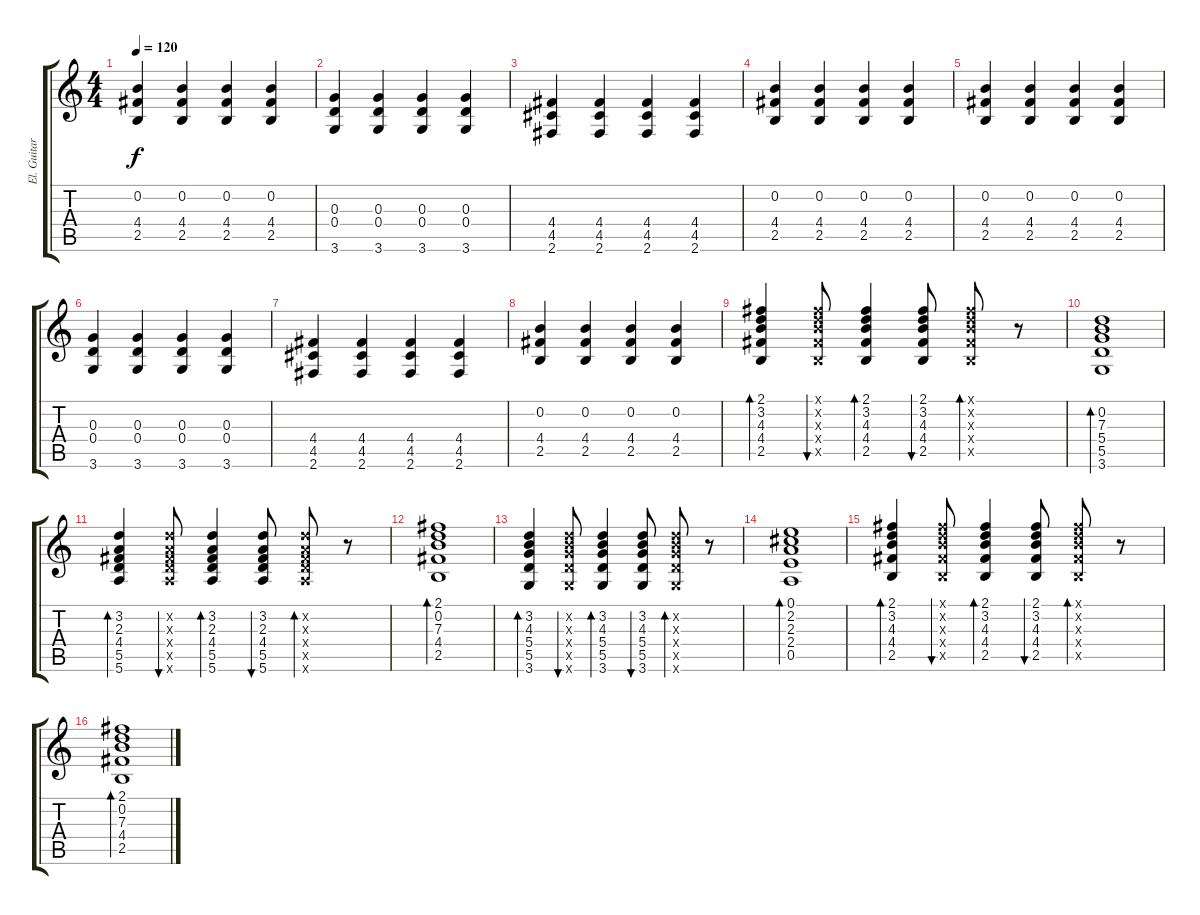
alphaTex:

\track ("El. Guitar 2" "El. Guitar") {instrument distortionguitar}
\staff {score tabs}
\tuning (E4 B3 G3 D3 A2 E2) {hide}
\ts (4 4)
\tempo 120
\clef g2
\ks c
(0.2 4.4 2.5).4{dy f volume 15} (0.2 4.4 2.5).4 (0.2 4.4 2.5).4 (0.2 4.4 2.5).4 |
(0.3 0.4 3.6).4 (0.3 0.4 3.6).4 (0.3 0.4 3.6).4 (0.3 0.4 3.6).4 |
(4.4 4.5 2.6).4 (4.4 4.5 2.6).4 (4.4 4.5 2.6).4 (4.4 4.5 2.6).4 |
(0.2 4.4 2.5).4 (0.2 4.4 2.5).4 (0.2 4.4 2.5).4 (0.2 4.4 2.5).4 |
(0.2 4.4 2.5).4{volume 13} (0.2 4.4 2.5).4 (0.2 4.4 2.5).4 (0.2 4.4 2.5).4 |
(0.3 0.4 3.6).4 (0.3 0.4 3.6).4 (0.3 0.4 3.6).4 (0.3 0.4 3.6).4 |
(4.4 4.5 2.6).4 (4.4 4.5 2.6).4 (4.4 4.5 2.6).4 (4.4 4.5 2.6).4 |
(0.2 4.4 2.5).4 (0.2 4.4 2.5).4 (0.2 4.4 2.5).4 (0.2 4.4 2.5).4 |
(2.1 3.2 4.3 4.4 2.5).4{bd 120 volume 15 instrument acousticguitarsteel} (2.1{x} 3.2{x} 4.3{x} 4.4{x} 2.5{x}).8{bu 120} (2.1 3.2 4.3 4.4 2.5).4{bd 120} (2.1 3.2 4.3 4.4 2.5).8{bu 120} (2.1{x} 3.2{x} 4.3{x} 4.4{x} 2.5{x}).8{bd 120} r.8 |
(0.2 7.3 5.4 5.5 3.6).1{bd 120} |
(3.2 2.3 4.4 5.5 5.6).4{bd 120} (3.2{x} 2.3{x} 4.4{x} 5.5{x} 5.6{x}).8{bu 120} (3.2 2.3 4.4 5.5 5.6).4{bd 120} (3.2 2.3 4.4 5.5 5.6).8{bu 120} (3.2{x} 2.3{x} 4.4{x} 5.5{x} 5.6{x}).8{bd 120} r.8 |
(2.1 0.2 7.3 4.4 2.5).1{bd 120} |
(3.2 4.3 5.4 5.5 3.6).4{bd 120} (3.2{x} 4.3{x} 5.4{x} 5.5{x} 3.6{x}).8{bu 120} (3.2 4.3 5.4 5.5 3.6).4{bd 120} (3.2 4.3 5.4 5.5 3.6).8{bu 120} (3.2{x} 4.3{x} 5.4{x} 5.5{x} 3.6{x}).8{bd 120} r.8 |
(0.1 2.2 2.3 2.4 0.5).1{bd 120} |
(2.1 3.2 4.3 4.4 2.5).4{bd 120} (2.1{x} 3.2{x} 4.3{x} 4.4{x} 2.5{x}).8{bu 120} (2.1 3.2 4.3 4.4 2.5).4{bd 120} (2.1 3.2 4.3 4.4 2.5).8{bu 120} (2.1{x} 3.2{x} 4.3{x} 4.4{x} 2.5{x}).8{bd 120} r.8 |
(2.1 0.2 7.3 4.4 2.5).1{bd 120}
